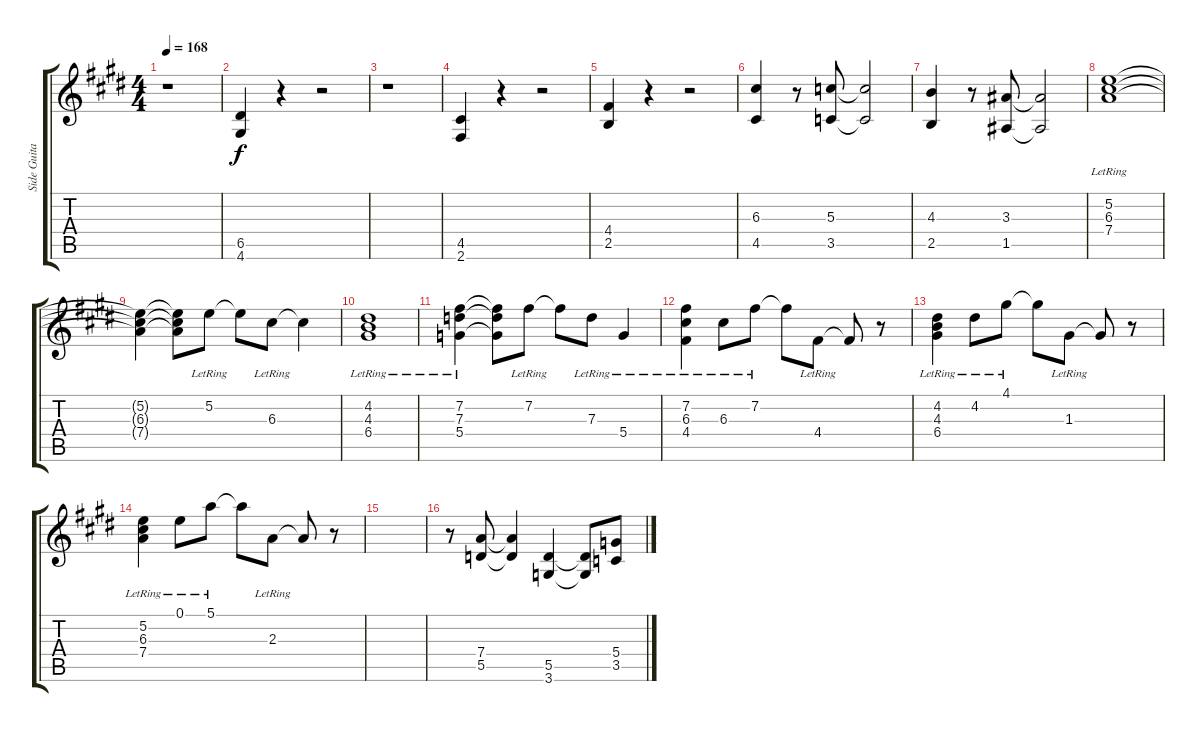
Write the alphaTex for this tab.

\track ("Side Guitar" "Side Guita") {instrument overdrivenguitar}
\staff {score tabs}
\tuning (E4 B3 G3 D3 A2 E2) {hide}
\ts (4 4)
\tempo 168
\clef g2
\ks e
r.1{dy f} |
(6.5 4.6).4 r.4 r.2 |
r.1 |
(4.5 2.6).4 r.4 r.2 |
(4.4 2.5).4 r.4 r.2 |
(6.3 4.5).4 r.8 (5.3 3.5).8 (5.3{t} 3.5{t}).2 |
(4.3 2.5).4 r.8 (3.3 1.5).8 (3.3{t} 1.5{t}).2 |
(5.2{lr} 6.3{lr} 7.4{lr}).1 |
(5.2{t} 6.3{t} 7.4{t}).4 (5.2{t} 6.3{t} 7.4{t}).8 5.2{lr}.8 5.2{t}.8 6.3{lr}.8 6.3{t}.4 |
(4.2{lr} 4.3{lr} 6.4{lr}).1 |
(7.2{lr} 7.3{lr} 5.4{lr}).4 (7.2{t} 7.3{t} 5.4{t}).8 7.2{lr}.8 7.2{t}.8 7.3{lr}.8 5.4{lr}.4 |
(7.2{lr} 6.3{lr} 4.4{lr}).4 6.3{lr}.8 7.2{lr}.8 7.2{t}.8 4.4{lr}.8 4.4{t}.8 r.8 |
(4.2{lr} 4.3{lr} 6.4{lr}).4 4.2{lr}.8 4.1{lr}.8 4.1{t}.8 1.3{lr}.8 1.3{t}.8 r.8 |
(5.2{lr} 6.3{lr} 7.4{lr}).4 0.1{lr}.8 5.1{lr}.8 5.1{t}.8 2.3{lr}.8 2.3{t}.8 r.8 |
|
r.8 (7.4 5.5).8 (7.4{t} 5.5{t}).4 (5.5 3.6).4 (5.5{t} 3.6{t}).8 (5.4 3.5).8
